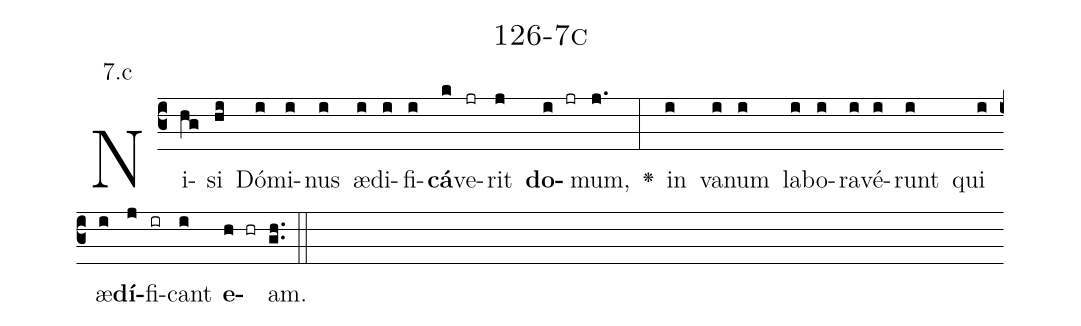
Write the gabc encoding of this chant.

name: 126-7c;
annotation: 7.c;
%%
(c3)Ni(hg)si(hi) Dó(i)mi(i)nus(i) æ(i)di(i)fi(i)<b>cá</b>(k)ve(jr)rit(j) <b>do</b>(i jr)mum,(j.) <v>\greheightstar</v>(:) in(i) va(i)num(i) la(i)bo(i)ra(i)vé(i)runt(i) qui(i) æ(i)<b>dí</b>(j)fi(ir)cant(i) <b>e</b>(h hr)am.(gh..) (::)


%E(i) u(i) o(j) u(i) a(h) e.(gh..) (::)
